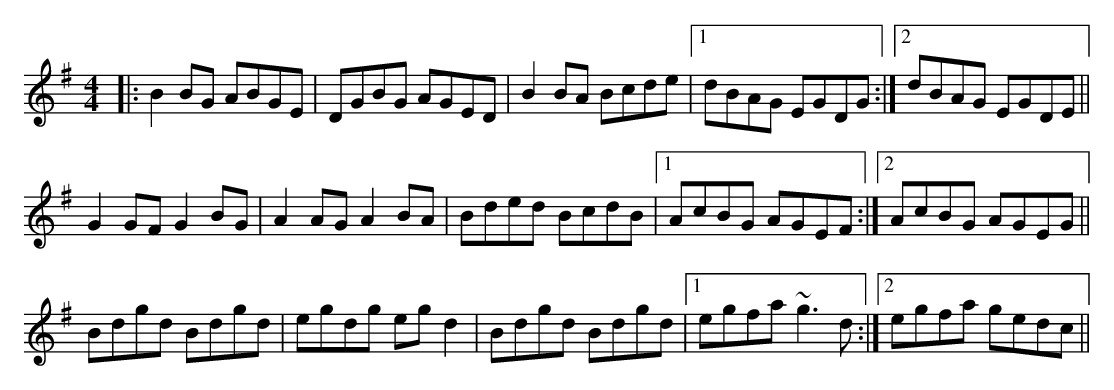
X:1
M:4/4
K:G
|:B2BG ABGE|DGBG AGED|B2BA Bcde|1 dBAG EGDG:|2 dBAG EGDE||
G2GF G2BG|A2AG A2BA|Bded BcdB|1 AcBG AGEF:|2 AcBG AGEG||
Bdgd Bdgd|egdg egd2|Bdgd Bdgd|1 egfa ~g3d:|2 egfa gedc||
